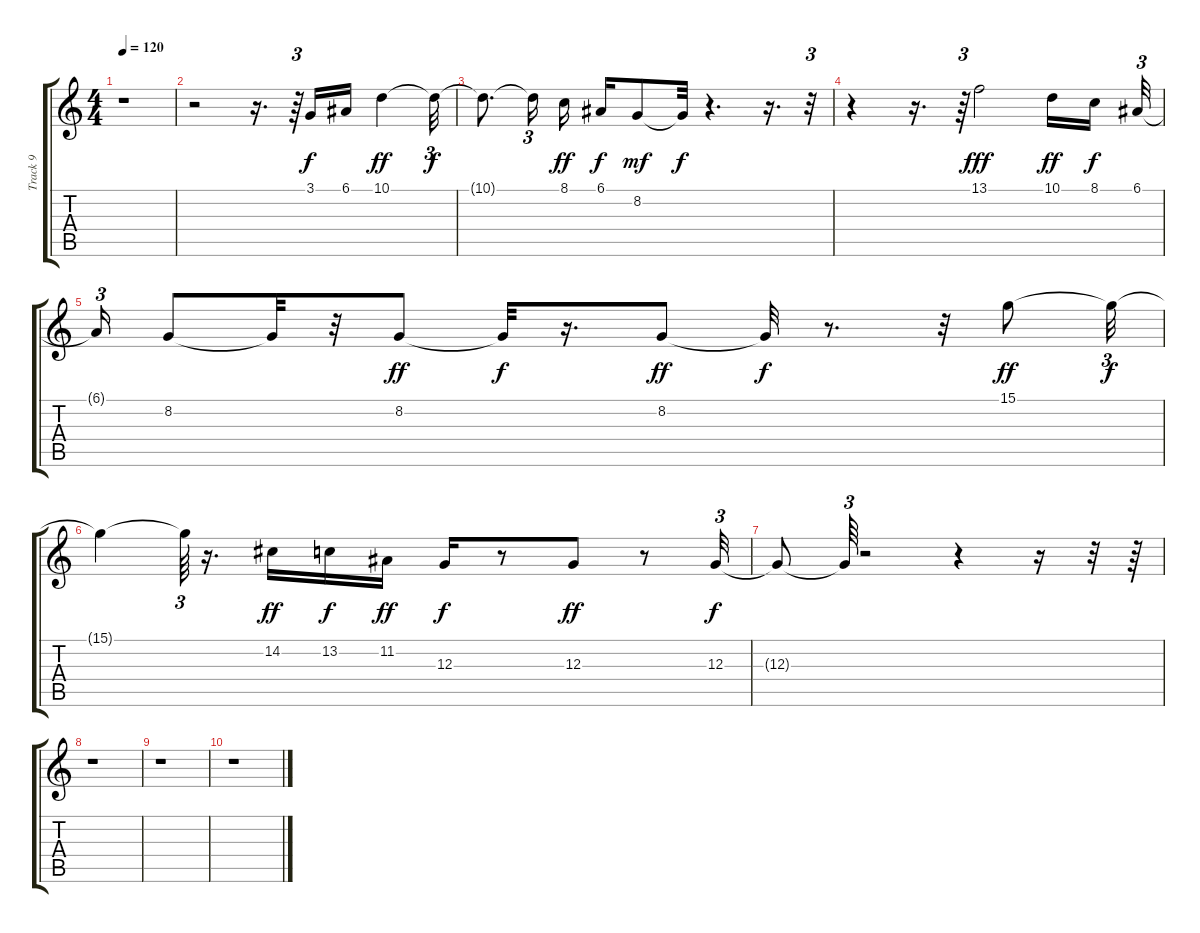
\track ("Track 9" "Track 9") {instrument choiraahs}
\staff {score tabs}
\tuning (E4 B3 G3 D3 A2 E2) {hide}
\ts (4 4)
\tempo 120
\clef g2
\ks c
r.1{dy f} |
r.2 r.16{d} r.64{tu (3 2)} 3.1.16 6.1.16 10.1.4{dy ff} 10.1{t}.32{tu (3 2) dy f} |
10.1{t}.8{d} 10.1{t}.16{tu (3 2)} 8.1.16{dy ff} 6.1.16{dy f} 8.2.8{dy mf} 8.2{t}.32{dy f} r.4{d} r.16{d} r.32{tu (3 2)} |
r.4 r.16{d} r.64{tu (3 2)} 13.1.2{dy fff} 10.1.16{dy ff} 8.1.16{dy f beam splitsecondary} 6.1.32{tu (3 2)} |
6.1{t}.16{tu (3 2)} 8.2.8 8.2{t}.32 r.32 8.2.8{dy ff} 8.2{t}.32{dy f} r.16{d} 8.2.8{dy ff} 8.2{t}.32{dy f} r.8{d} r.32 15.1.8{dy ff} 15.1{t}.32{tu (3 2) dy f} |
15.1{t}.4 15.1{t}.64{tu (3 2)} r.16{d} 14.2.16{dy ff} 13.2.16{dy f} 11.2.16{dy ff} 12.3.16{dy f} r.8 12.3.8{dy ff} r.8 12.3.32{tu (3 2) dy f} |
12.3{t}.8 12.3{t}.64{tu (3 2)} r.2 r.4 r.16 r.32 r.64 |
r.1 |
r.1 |
r.1
